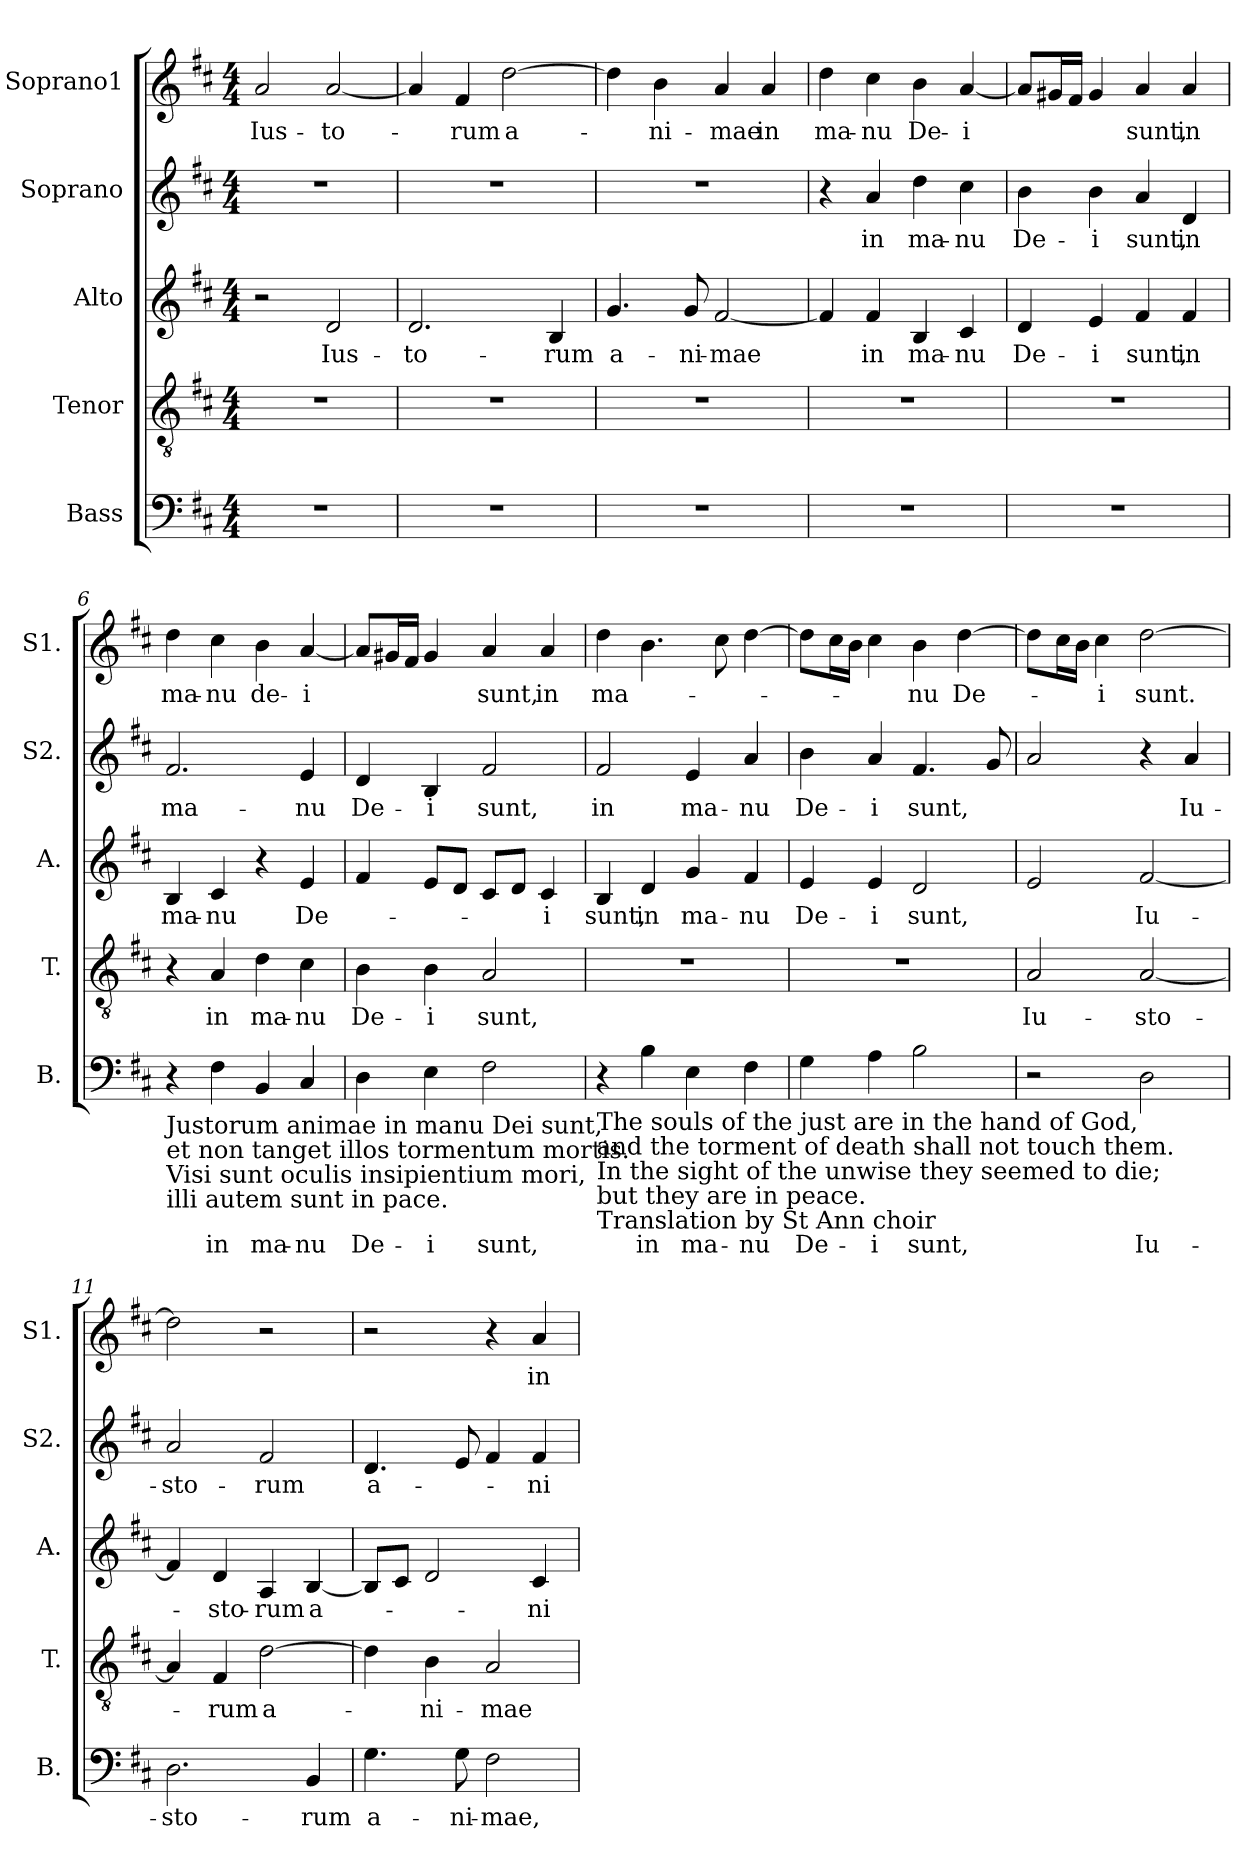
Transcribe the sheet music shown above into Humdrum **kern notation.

**kern	**text	**kern	**text	**kern	**text	**kern	**text	**kern	**text
*part5	*part5	*part4	*part4	*part3	*part3	*part2	*part2	*part1	*part1
*staff5	*staff5	*staff4	*staff4	*staff3	*staff3	*staff2	*staff2	*staff1	*staff1
*I"Bass	*	*I"Tenor	*	*I"Alto	*	*I"Soprano	*	*I"Soprano1	*
*I'B.	*	*I'T.	*	*I'A.	*	*I'S2.	*	*I'S1.	*
*clefF4	*	*clefGv2	*	*clefG2	*	*clefG2	*	*clefG2	*
*k[f#c#]	*	*k[f#c#]	*	*k[f#c#]	*	*k[f#c#]	*	*k[f#c#]	*
*D:	*	*D:	*	*D:	*	*D:	*	*D:	*
*M4/4	*	*M4/4	*	*M4/4	*	*M4/4	*	*M4/4	*
*MM120	*	*MM120	*	*MM120	*	*MM120	*	*MM120	*
=1	=1	=1	=1	=1	=1	=1	=1	=1	=1
!	!	!	!	!	!	!	!	!	!LO:LY:b
1r	.	1r	.	2r	.	1r	.	2a/	Ius-
!	!	!	!	!	!LO:LY:b	!	!	!	!LO:LY:b
.	.	.	.	2d/	Ius-	.	.	[2a/	-to-
=2	=2	=2	=2	=2	=2	=2	=2	=2	=2
!	!	!	!	!	!LO:LY:b	!	!	!	!
1r	.	1r	.	2.d/	-to-	1r	.	4a/]	.
!	!	!	!	!	!	!	!	!	!LO:LY:b
.	.	.	.	.	.	.	.	4f#/	-rum
!	!	!	!	!	!	!	!	!	!LO:LY:b
.	.	.	.	.	.	.	.	[2dd\	a-
!	!	!	!	!	!LO:LY:b	!	!	!	!
.	.	.	.	4B/	-rum	.	.	.	.
=3	=3	=3	=3	=3	=3	=3	=3	=3	=3
!	!	!	!	!	!LO:LY:b	!	!	!	!
1r	.	1r	.	4.g/	a-	1r	.	4dd\]	.
!	!	!	!	!	!	!	!	!	!LO:LY:b
.	.	.	.	.	.	.	.	4b\	-ni-
!	!	!	!	!	!LO:LY:b	!	!	!	!
.	.	.	.	8g/	-ni-	.	.	.	.
!	!	!	!	!	!LO:LY:b	!	!	!	!LO:LY:b
.	.	.	.	[2f#/	-mae	.	.	4a/	-mae
!	!	!	!	!	!	!	!	!	!LO:LY:b
.	.	.	.	.	.	.	.	4a/	in
=4	=4	=4	=4	=4	=4	=4	=4	=4	=4
!	!	!	!	!	!	!	!	!	!LO:LY:b
1r	.	1r	.	4f#/]	.	4r	.	4dd\	ma-
!	!	!	!	!	!LO:LY:b	!	!LO:LY:b	!	!LO:LY:b
.	.	.	.	4f#/	in	4a/	in	4cc#\	-nu
!	!	!	!	!	!LO:LY:b	!	!LO:LY:b	!	!LO:LY:b
.	.	.	.	4B/	ma-	4dd\	ma-	4b\	De-
!	!	!	!	!	!LO:LY:b	!	!LO:LY:b	!	!LO:LY:b
.	.	.	.	4c#/	-nu	4cc#\	-nu	[4a/	-i
!!LO:LB:g=z
=5	=5	=5	=5	=5	=5	=5	=5	=5	=5
!	!	!	!	!	!LO:LY:b	!	!LO:LY:b	!	!
1r	.	1r	.	4d/	De-	4b\	De-	8a/L]	.
.	.	.	.	.	.	.	.	16g#X/L	.
.	.	.	.	.	.	.	.	16f#/JJ	.
!	!	!	!	!	!LO:LY:b	!	!LO:LY:b	!	!
.	.	.	.	4e/	-i	4b\	-i	4g#/	.
!	!	!	!	!	!LO:LY:b	!	!LO:LY:b	!	!LO:LY:b
.	.	.	.	4f#/	sunt,	4a/	sunt,	4a/	sunt,
!	!	!	!	!	!LO:LY:b	!	!LO:LY:b	!	!LO:LY:b
.	.	.	.	4f#/	in	4d/	in	4a/	in
=6	=6	=6	=6	=6	=6	=6	=6	=6	=6
!LO:TX:b:t=Justorum animae in manu Dei sunt,	!	!	!	!	!	!	!	!	!
!LO:TX:b:t=et non tanget illos tormentum mortis.	!	!	!	!	!	!	!	!	!
!LO:TX:b:t=Visi sunt oculis insipientium mori,	!	!	!	!	!	!	!	!	!
!LO:TX:b:t=illi autem sunt in pace.	!	!	!	!	!	!	!	!	!
!	!	!	!	!	!LO:LY:b	!	!LO:LY:b	!	!LO:LY:b
4r	.	4r	.	4B/	ma-	2.f#/	ma-	4dd\	ma-
!	!LO:LY:b	!	!LO:LY:b	!	!LO:LY:b	!	!	!	!LO:LY:b
4F#\	in	4A/	in	4c#/	-nu	.	.	4cc#\	-nu
!	!LO:LY:b	!	!LO:LY:b	!	!	!	!	!	!LO:LY:b
4BB/	ma-	4d\	ma-	4r	.	.	.	4b\	de-
!	!LO:LY:b	!	!LO:LY:b	!	!LO:LY:b	!	!LO:LY:b	!	!LO:LY:b
4C#/	-nu	4c#\	-nu	4e/	De-	4e/	-nu	[4a/	-i
=7	=7	=7	=7	=7	=7	=7	=7	=7	=7
!	!LO:LY:b	!	!LO:LY:b	!	!	!	!LO:LY:b	!	!
4D\	De-	4B\	De-	4f#/	.	4d/	De-	8a/L]	.
.	.	.	.	.	.	.	.	16g#X/L	.
.	.	.	.	.	.	.	.	16f#/JJ	.
!	!LO:LY:b	!	!LO:LY:b	!	!	!	!LO:LY:b	!	!
4E\	-i	4B\	-i	8e/L	.	4B/	-i	4g#/	.
.	.	.	.	8d/J	.	.	.	.	.
!	!LO:LY:b	!	!LO:LY:b	!	!	!	!LO:LY:b	!	!LO:LY:b
2F#\	sunt,	2A/	sunt,	8c#/L	.	2f#/	sunt,	4a/	sunt,
.	.	.	.	8d/J	.	.	.	.	.
!	!	!	!	!	!LO:LY:b	!	!	!	!LO:LY:b
.	.	.	.	4c#/	-i	.	.	4a/	in
!!LO:PB:g=z
=8	=8	=8	=8	=8	=8	=8	=8	=8	=8
!LO:TX:b:t=The souls of the just are in the hand of God,	!	!	!	!	!	!	!	!	!
!LO:TX:b:t=and the torment of death shall not touch them.	!	!	!	!	!	!	!	!	!
!LO:TX:b:t=In the sight of the unwise they seemed to die;	!	!	!	!	!	!	!	!	!
!LO:TX:b:t=but they are in peace.	!	!	!	!	!	!	!	!	!
!LO:TX:b:t=Translation by St Ann choir	!	!	!	!	!	!	!	!	!
!	!	!	!	!	!LO:LY:b	!	!LO:LY:b	!	!LO:LY:b
4r	.	1r	.	4B/	sunt,	2f#/	in	4dd\	ma-
!	!LO:LY:b	!	!	!	!LO:LY:b	!	!	!	!
4B\	in	.	.	4d/	in	.	.	4.b\	.
!	!LO:LY:b	!	!	!	!LO:LY:b	!	!LO:LY:b	!	!
4E\	ma-	.	.	4g/	ma-	4e/	ma-	.	.
.	.	.	.	.	.	.	.	8cc#\	.
!	!LO:LY:b	!	!	!	!LO:LY:b	!	!LO:LY:b	!	!
4F#\	-nu	.	.	4f#/	-nu	4a/	-nu	[4dd\	.
=9	=9	=9	=9	=9	=9	=9	=9	=9	=9
!	!LO:LY:b	!	!	!	!LO:LY:b	!	!LO:LY:b	!	!
4G\	De-	1r	.	4e/	De-	4b\	De-	8dd\L]	.
.	.	.	.	.	.	.	.	16cc#\L	.
.	.	.	.	.	.	.	.	16b\JJ	.
!	!LO:LY:b	!	!	!	!LO:LY:b	!	!LO:LY:b	!	!
4A\	-i	.	.	4e/	-i	4a/	-i	4cc#\	.
!	!LO:LY:b	!	!	!	!LO:LY:b	!	!LO:LY:b	!	!LO:LY:b
2B\	sunt,	.	.	2d/	sunt,	4.f#/	sunt,	4b\	-nu
!	!	!	!	!	!	!	!	!	!LO:LY:b
.	.	.	.	.	.	.	.	[4dd\	De-
.	.	.	.	.	.	8g/	.	.	.
=10	=10	=10	=10	=10	=10	=10	=10	=10	=10
!	!	!	!LO:LY:b	!	!	!	!	!	!
2r	.	2A/	Iu-	2e/	.	2a/	.	8dd\L]	.
.	.	.	.	.	.	.	.	16cc#\L	.
.	.	.	.	.	.	.	.	16b\JJ	.
!	!	!	!	!	!	!	!	!	!LO:LY:b
.	.	.	.	.	.	.	.	4cc#\	-i
!	!LO:LY:b	!	!LO:LY:b	!	!LO:LY:b	!	!	!	!LO:LY:b
2D\	Iu-	[2A/	-sto-	[2f#/	Iu-	4r	.	[2dd\	sunt.
!	!	!	!	!	!	!	!LO:LY:b	!	!
.	.	.	.	.	.	4a/	Iu-	.	.
=11	=11	=11	=11	=11	=11	=11	=11	=11	=11
!	!LO:LY:b	!	!	!	!	!	!LO:LY:b	!	!
2.D\	-sto-	4A/]	.	4f#/]	.	2a/	-sto-	2dd\]	.
!	!	!	!LO:LY:b	!	!LO:LY:b	!	!	!	!
.	.	4F#/	-rum	4d/	-sto-	.	.	.	.
!	!	!	!LO:LY:b	!	!LO:LY:b	!	!LO:LY:b	!	!
.	.	[2d\	a-	4A/	-rum	2f#/	-rum	2r	.
!	!LO:LY:b	!	!	!	!LO:LY:b	!	!	!	!
4BB/	-rum	.	.	[4B/	a-	.	.	.	.
!!LO:LB:g=z
=12	=12	=12	=12	=12	=12	=12	=12	=12	=12
!	!LO:LY:b	!	!	!	!	!	!LO:LY:b	!	!
4.G\	a-	4d\]	.	8B/L]	.	4.d/	a-	2r	.
.	.	.	.	8c#/J	.	.	.	.	.
!	!	!	!LO:LY:b	!	!	!	!	!	!
.	.	4B\	-ni-	2d/	.	.	.	.	.
!	!LO:LY:b	!	!	!	!	!	!	!	!
8G\	-ni-	.	.	.	.	8e/	.	.	.
!	!LO:LY:b	!	!LO:LY:b	!	!	!	!	!	!
2F#\	-mae,	2A/	-mae	.	.	4f#/	.	4r	.
!	!	!	!	!	!LO:LY:b	!	!LO:LY:b	!	!LO:LY:b
.	.	.	.	4c#/	-ni-	4f#/	-ni-	4a/	in
=	=	=	=	=	=	=	=	=	=
*-	*-	*-	*-	*-	*-	*-	*-	*-	*-
